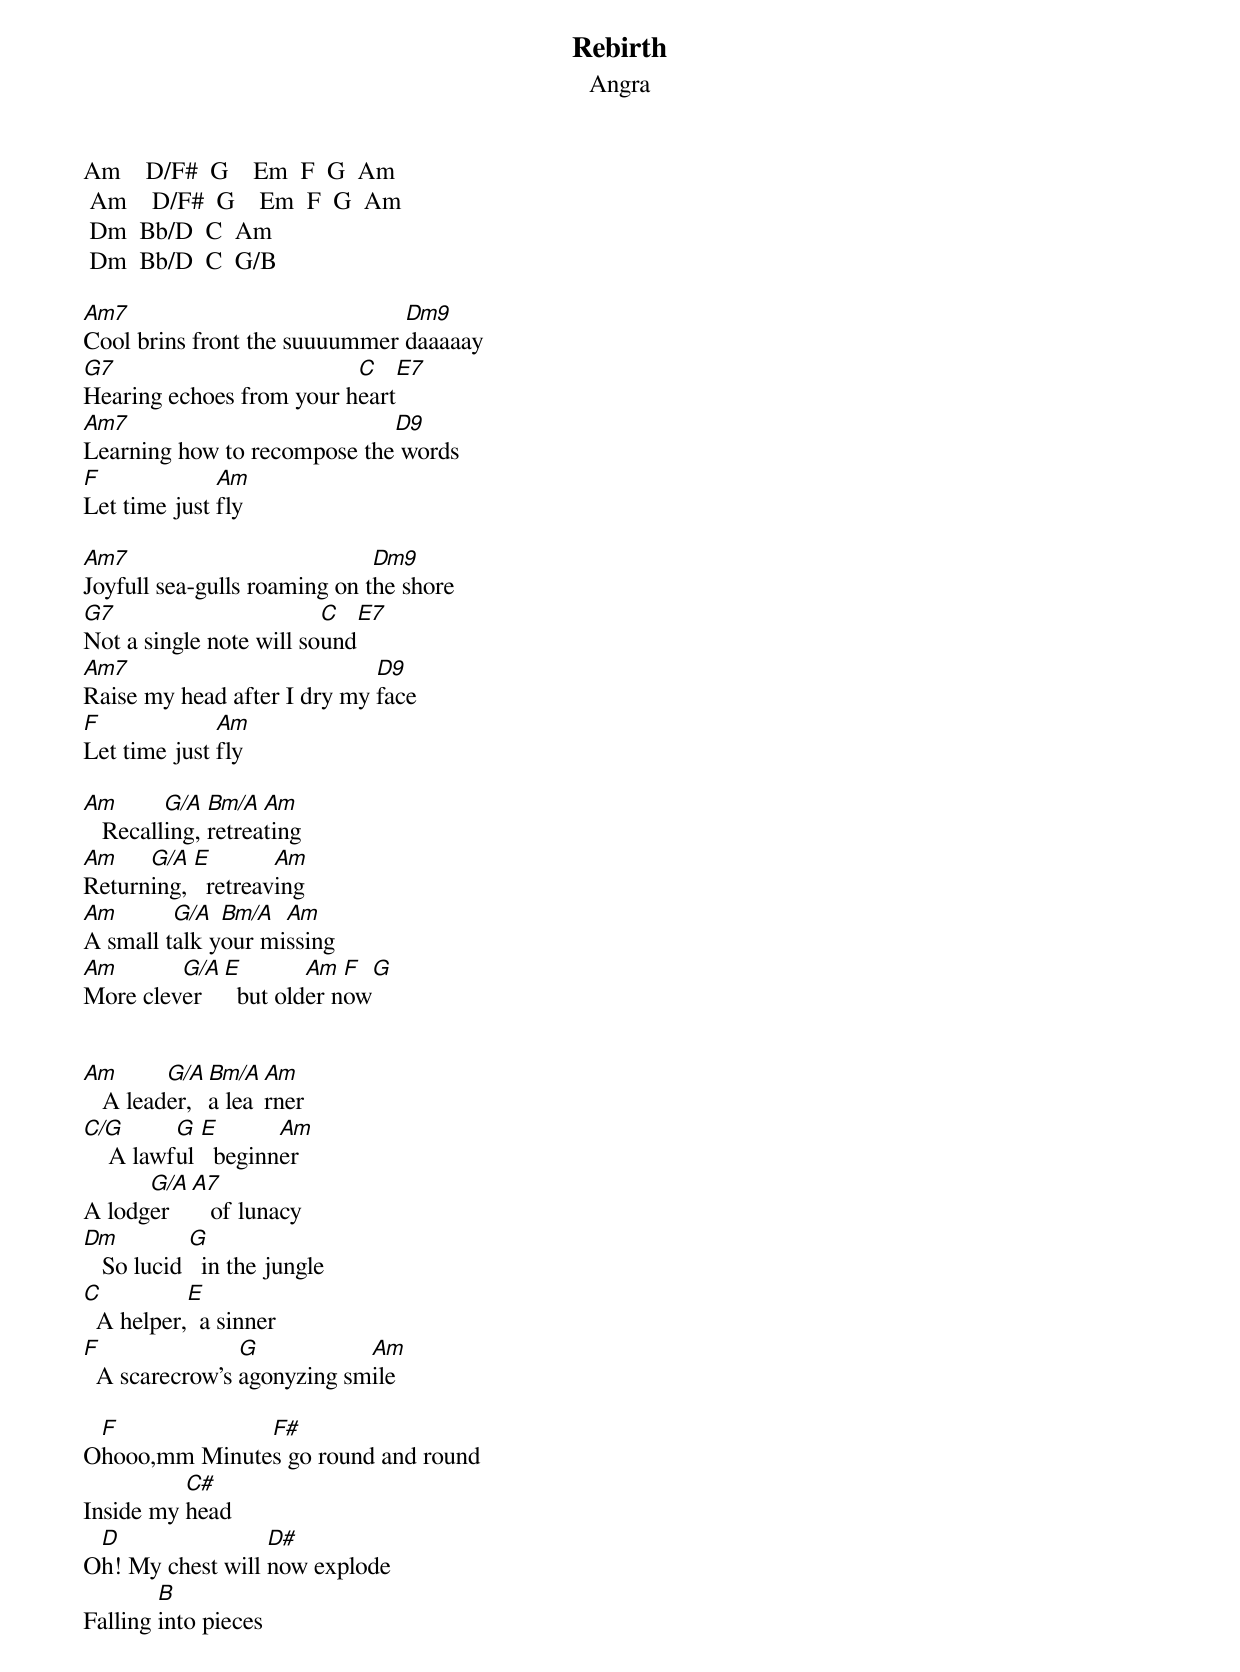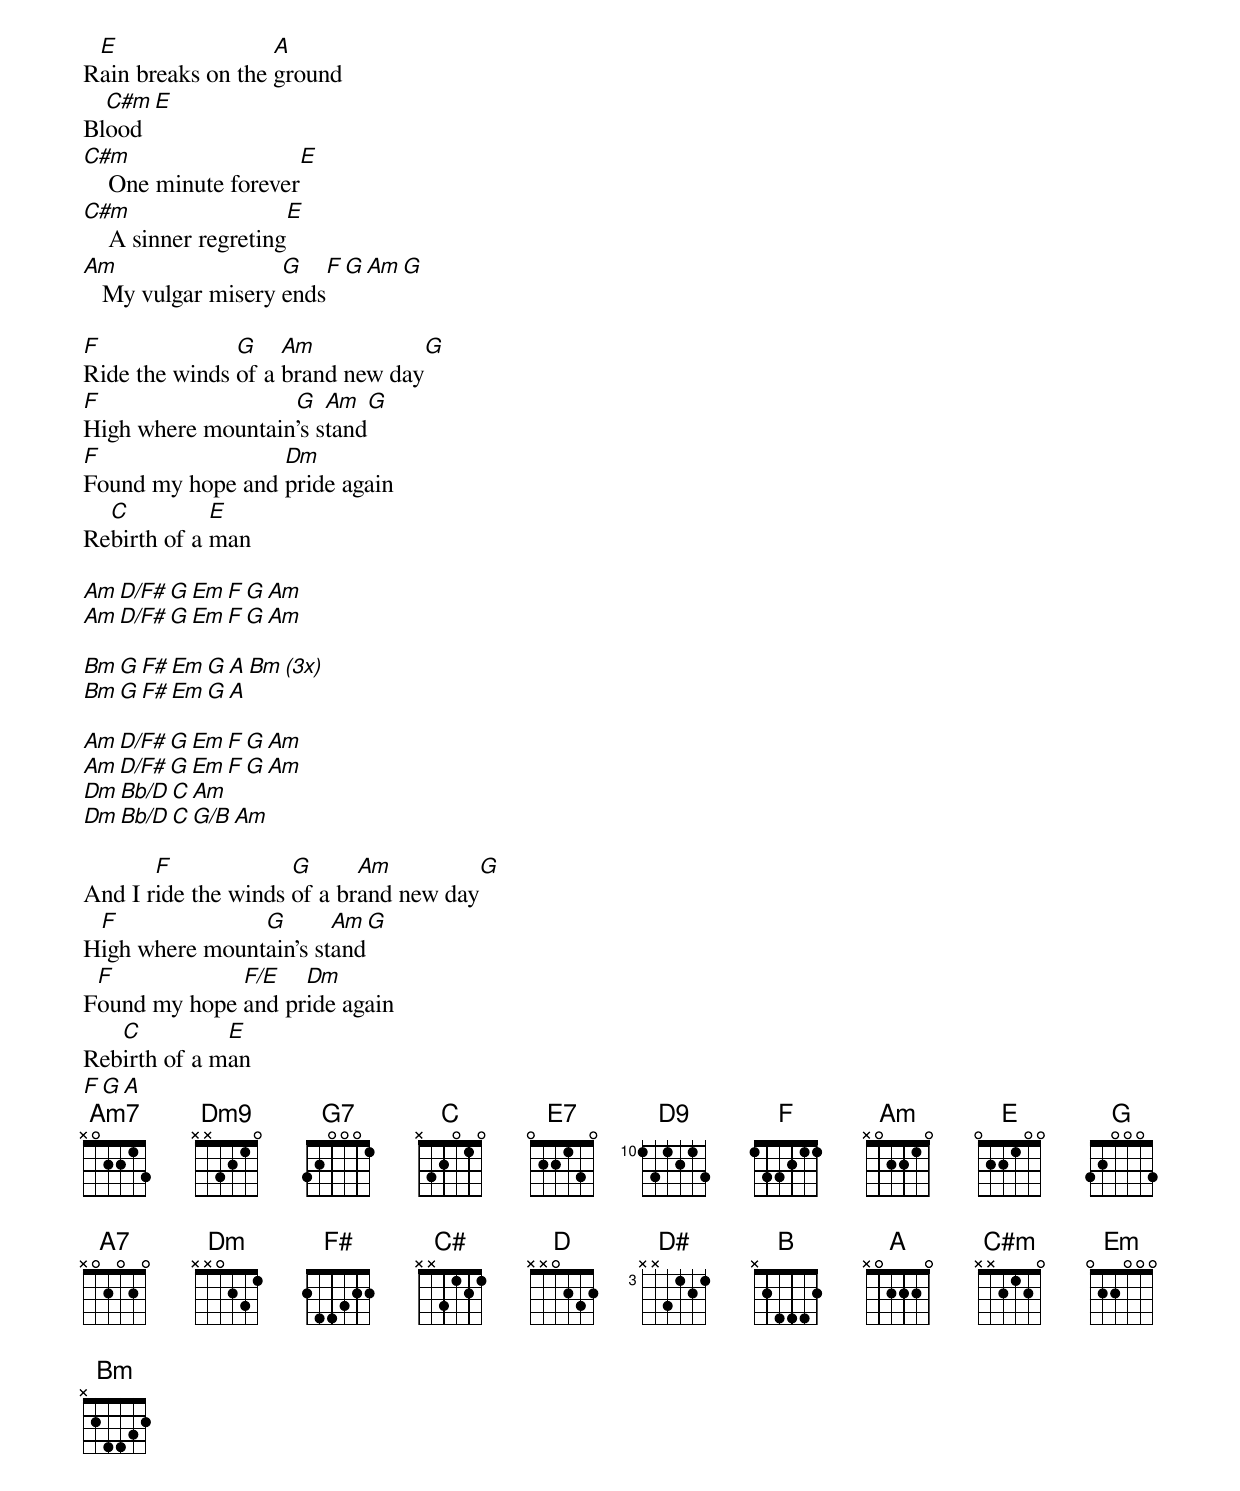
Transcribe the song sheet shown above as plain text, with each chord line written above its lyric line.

Rebirth
Angra

Am    D/F#  G    Em  F  G  Am
 Am    D/F#  G    Em  F  G  Am
 Dm  Bb/D  C  Am
 Dm  Bb/D  C  G/B

Am7                            Dm9
Cool brins front the suuuummer daaaaay
G7                        C      E7
Hearing echoes from your heart
Am7                          D9
Learning how to recompose the words
F             Am
Let time just fly

Am7                           Dm9
Joyfull sea-gulls roaming on the shore
G7                       C      E7
Not a single note will sound
Am7                          D9
Raise my head after I dry my face
F             Am
Let time just fly

Am       G/A  Bm/A  Am
   Recalling, retreating
Am    G/A  E        Am
Returning,   retreaving
Am       G/A  Bm/A  Am
A small talk your missing
Am       G/A  E        Am  F   G
More clever     but older now


Am       G/A  Bm/A Am
   A leader,  a learner
C/G       G  E       Am
    A lawful   beginner
      G/A  A7
A lodger      of lunacy
Dm          G
   So lucid   in the jungle
C          E
  A helper,  a sinner
F               G           Am
  A scarecrow's agonyzing smile

 F             F#
Ohooo,mm Minutes go round and round
          C#
Inside my head
 D                D#
Oh! My chest will now explode
        B
Falling into pieces
 E                 A
Rain breaks on the ground
  C#m    E
Blood
C#m                    E
    One minute forever
C#m                    E
    A sinner regreting
Am                  G    F  G  Am  G
   My vulgar misery ends

F              G    Am              G
Ride the winds of a brand new day
F                  G   Am     G
High where mountain's stand
F                 Dm
Found my hope and pride again
  C          E
Rebirth of a man

 Am  D/F#  G  Em  F  G  Am
 Am  D/F#  G  Em  F  G  Am

Bm   G F#   Em  G A   Bm (3x)
Bm   G F#   Em  G A

Am    D/F#  G    Em  F  G  Am
Am    D/F#  G    Em  F  G  Am
Dm  Bb/D  C  Am
Dm  Bb/D  C  G/B   Am

       F             G      Am          G
And I ride the winds of a brand new day
 F              G       Am  G
High where mountain's stand
 F            F/E   Dm
Found my hope and pride again
   C          E
Rebirth of a man
 F    G   A
